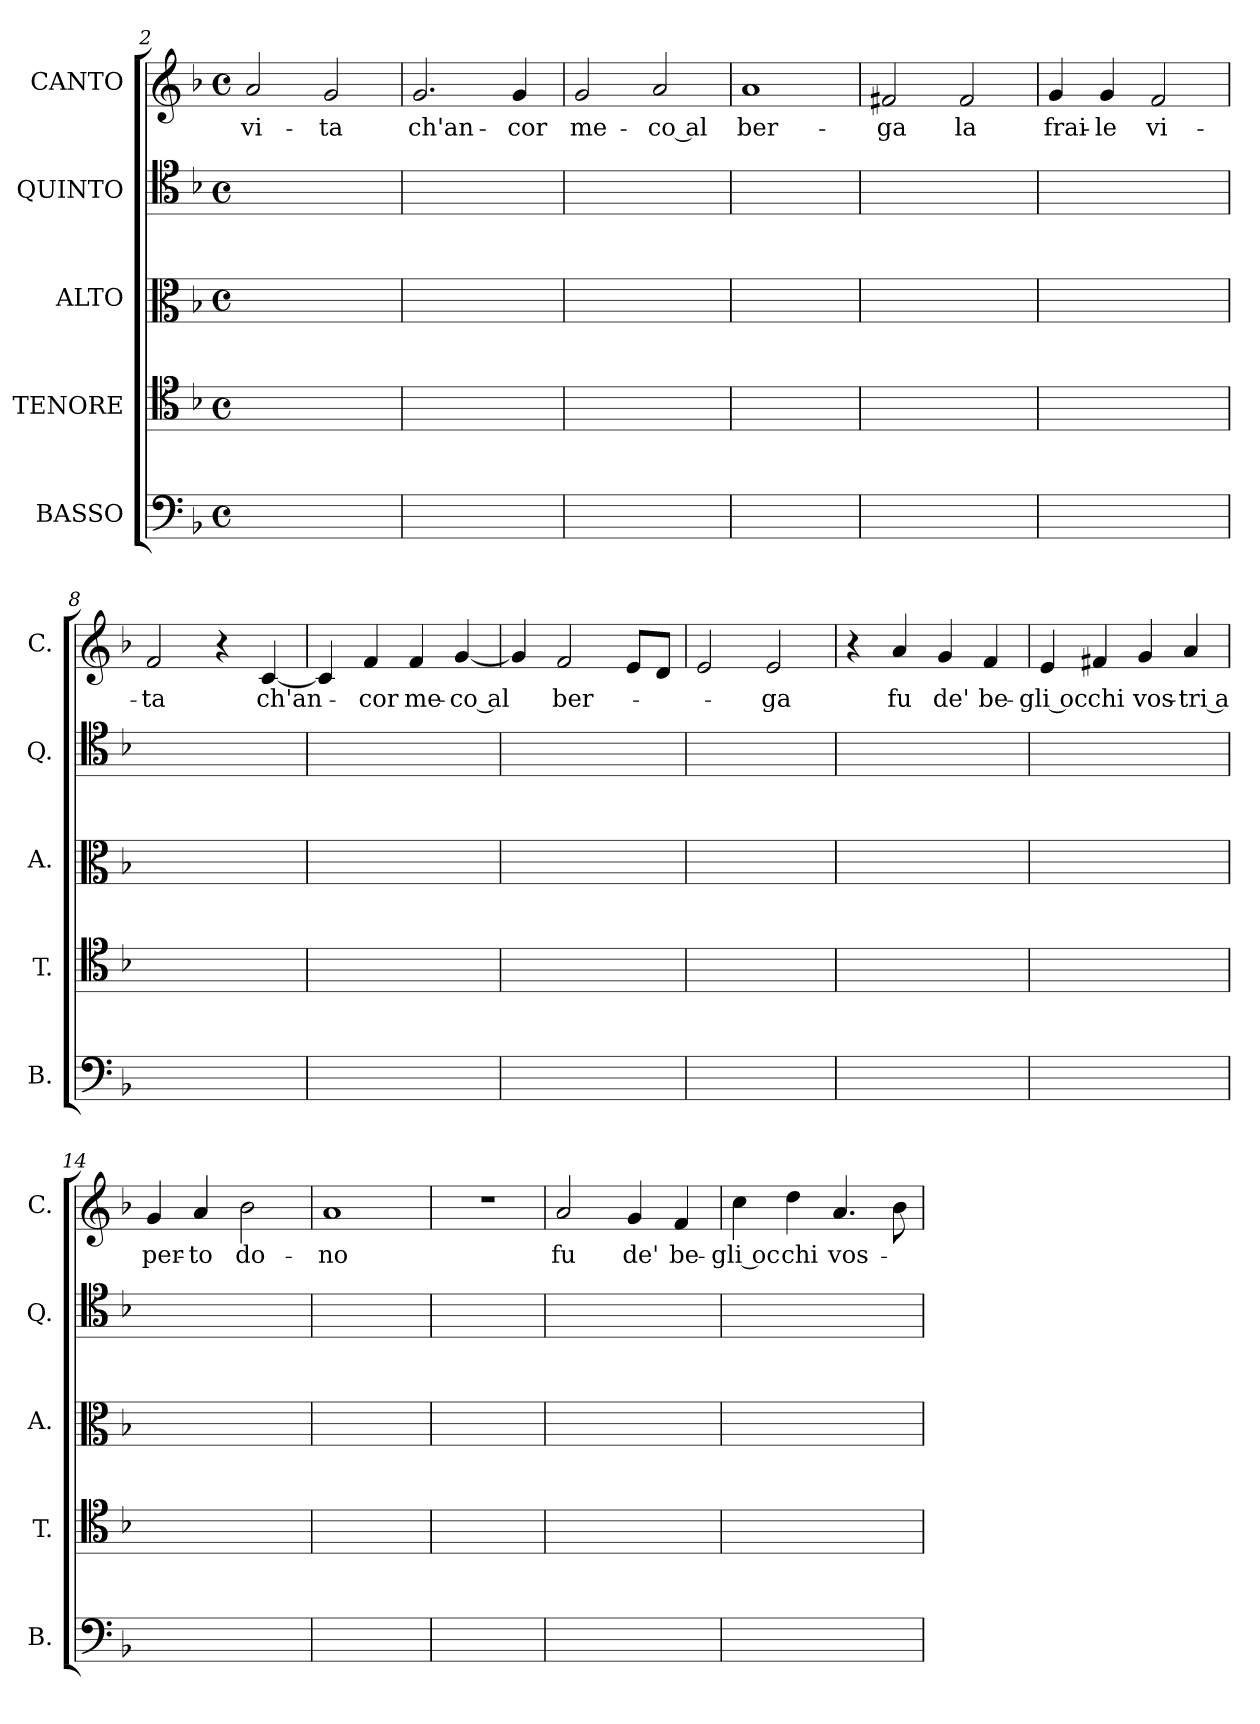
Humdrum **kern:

**kern	**kern	**kern	**kern	**kern	**text
*part5	*part4	*part3	*part2	*part1	*part1
*staff5	*staff4	*staff3	*staff2	*staff1	*staff1
*I"BASSO	*I"TENORE	*I"ALTO	*I"QUINTO	*I"CANTO	*
*I'B.	*I'T.	*I'A.	*I'Q.	*I'C.	*
*clefF4	*clefC4	*clefC3	*clefC4	*clefG2	*
*k[b-]	*k[b-]	*k[b-]	*k[b-]	*k[b-]	*
*F:	*F:	*F:	*F:	*F:	*
*M4/4	*M4/4	*M4/4	*M4/4	*M4/4	*
*met(c)	*met(c)	*met(c)	*met(c)	*met(c)	*
=2	=2	=2	=2	=2	=2
1ryy	1ryy	1ryy	1ryy	2a	vi-
.	.	.	.	2g	-ta
=3	=3	=3	=3	=3	=3
1ryy	1ryy	1ryy	1ryy	2.g	ch'an-
.	.	.	.	4g	-cor
=4	=4	=4	=4	=4	=4
1ryy	1ryy	1ryy	1ryy	2g	me-
.	.	.	.	2a	-co al
=5	=5	=5	=5	=5	=5
1ryy	1ryy	1ryy	1ryy	1a	-ber-
=6	=6	=6	=6	=6	=6
1ryy	1ryy	1ryy	1ryy	2f#	-ga
.	.	.	.	2f#	la
=7	=7	=7	=7	=7	=7
1ryy	1ryy	1ryy	1ryy	4g	frai-
.	.	.	.	4g	-le
.	.	.	.	2f	vi-
!!LO:LB:g=z
=8	=8	=8	=8	=8	=8
1ryy	1ryy	1ryy	1ryy	2f	-ta
.	.	.	.	4r	.
.	.	.	.	[4c	ch'an-
=9	=9	=9	=9	=9	=9
1ryy	1ryy	1ryy	1ryy	4c]	.
.	.	.	.	4f	-cor
.	.	.	.	4f	me-
.	.	.	.	[4g	-co al
=10	=10	=10	=10	=10	=10
1ryy	1ryy	1ryy	1ryy	4g]	.
.	.	.	.	2f	-ber-
.	.	.	.	8eL	.
.	.	.	.	8dJ	.
=11	=11	=11	=11	=11	=11
1ryy	1ryy	1ryy	1ryy	2e	.
.	.	.	.	2e	-ga
=12	=12	=12	=12	=12	=12
1ryy	1ryy	1ryy	1ryy	4r	.
.	.	.	.	4a	fu
.	.	.	.	4g	de'
.	.	.	.	4f	be-
=13	=13	=13	=13	=13	=13
1ryy	1ryy	1ryy	1ryy	4e	-gli oc
.	.	.	.	4f#	-chi
.	.	.	.	4g	vos-
.	.	.	.	4a	-tri a
!!LO:PB:g=z
=14	=14	=14	=14	=14	=14
1ryy	1ryy	1ryy	1ryy	4g	-per-
.	.	.	.	4a	-to
.	.	.	.	2b-	do-
=15	=15	=15	=15	=15	=15
1ryy	1ryy	1ryy	1ryy	1a	-no
=16	=16	=16	=16	=16	=16
1ryy	1ryy	1ryy	1ryy	1r	.
=17	=17	=17	=17	=17	=17
1ryy	1ryy	1ryy	1ryy	2a	fu
.	.	.	.	4g	de'
.	.	.	.	4f	be-
=18	=18	=18	=18	=18	=18
1ryy	1ryy	1ryy	1ryy	4cc	-gli oc
.	.	.	.	4dd	-chi
.	.	.	.	4.a	vos-
.	.	.	.	8b-	.
=	=	=	=	=	=
*-	*-	*-	*-	*-	*-
